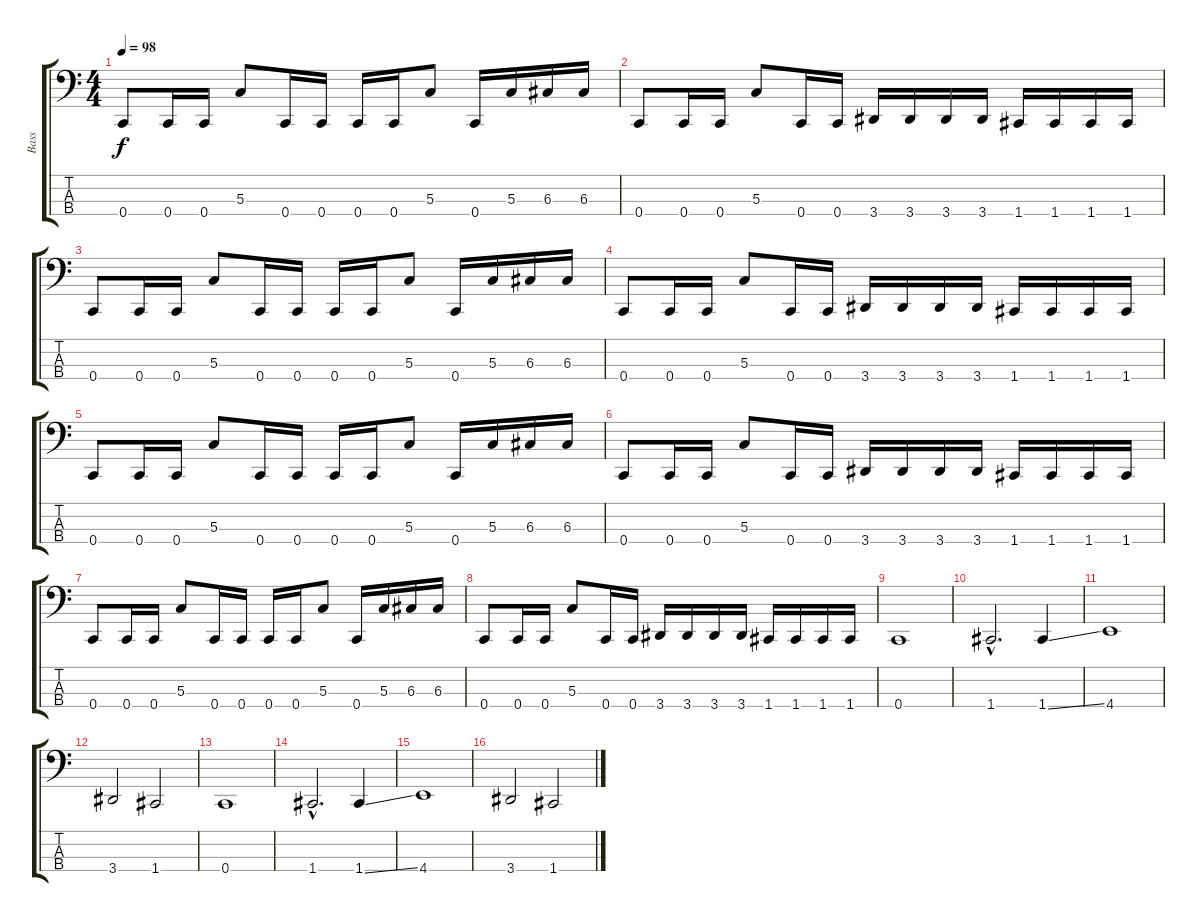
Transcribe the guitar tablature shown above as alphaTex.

\track ("Bass" "Bass") {instrument electricbasspick}
\staff {score tabs}
\tuning (F2 C2 G1 C1) {hide}
\ts (4 4)
\tempo 98
\clef f4
\ks c
0.4.8{dy f} 0.4.16 0.4.16 5.3.8 0.4.16 0.4.16 0.4.16 0.4.16 5.3.8 0.4.16 5.3.16 6.3.16 6.3.16 |
0.4.8 0.4.16 0.4.16 5.3.8 0.4.16 0.4.16 3.4.16 3.4.16 3.4.16 3.4.16 1.4.16 1.4.16 1.4.16 1.4.16 |
0.4.8 0.4.16 0.4.16 5.3.8 0.4.16 0.4.16 0.4.16 0.4.16 5.3.8 0.4.16 5.3.16 6.3.16 6.3.16 |
0.4.8 0.4.16 0.4.16 5.3.8 0.4.16 0.4.16 3.4.16 3.4.16 3.4.16 3.4.16 1.4.16 1.4.16 1.4.16 1.4.16 |
0.4.8 0.4.16 0.4.16 5.3.8 0.4.16 0.4.16 0.4.16 0.4.16 5.3.8 0.4.16 5.3.16 6.3.16 6.3.16 |
0.4.8 0.4.16 0.4.16 5.3.8 0.4.16 0.4.16 3.4.16 3.4.16 3.4.16 3.4.16 1.4.16 1.4.16 1.4.16 1.4.16 |
0.4.8 0.4.16 0.4.16 5.3.8 0.4.16 0.4.16 0.4.16 0.4.16 5.3.8 0.4.16 5.3.16 6.3.16 6.3.16 |
0.4.8 0.4.16 0.4.16 5.3.8 0.4.16 0.4.16 3.4.16 3.4.16 3.4.16 3.4.16 1.4.16 1.4.16 1.4.16 1.4.16 |
0.4.1 |
1.4{hac}.2{d} 1.4{ss}.4 |
4.4.1 |
3.4.2 1.4.2 |
0.4.1 |
1.4{hac}.2{d} 1.4{ss}.4 |
4.4.1 |
3.4.2 1.4.2
